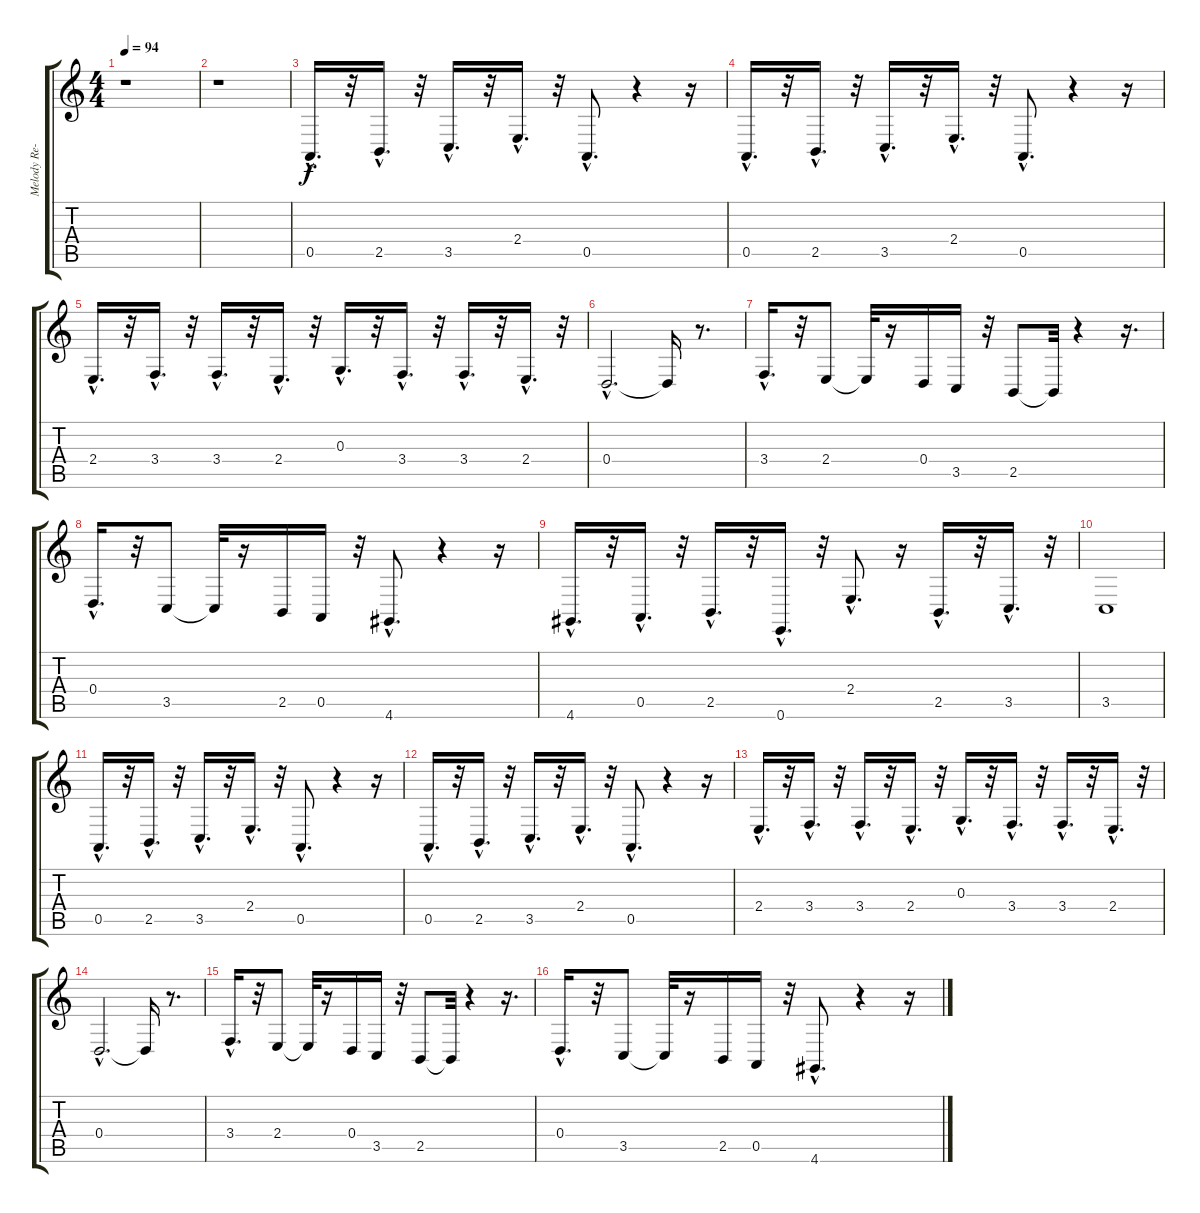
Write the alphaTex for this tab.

\track ("Melody Re-Doubled #1 " "Melody Re-") {instrument pad7halo}
\staff {score tabs}
\tuning (E4 B3 G3 D3 A2 E2) {hide}
\ts (4 4)
\tempo 94
\clef g2
\ks c
r.1{dy f instrument pad7halo} |
r.1 |
0.5{hac}.16{d} r.32 2.5{hac}.16{d} r.32 3.5{hac}.16{d} r.32 2.4{hac}.16{d} r.32 0.5{hac}.8{d} r.4 r.16 |
0.5{hac}.16{d} r.32 2.5{hac}.16{d} r.32 3.5{hac}.16{d} r.32 2.4{hac}.16{d} r.32 0.5{hac}.8{d} r.4 r.16 |
2.4{hac}.16{d} r.32 3.4{hac}.16{d} r.32 3.4{hac}.16{d} r.32 2.4{hac}.16{d} r.32 0.3{hac}.16{d} r.32 3.4{hac}.16{d} r.32 3.4{hac}.16{d} r.32 2.4{hac}.16{d} r.32 |
0.4{hac}.2{d} 0.4{t}.16 r.8{d} |
3.4{hac}.16{d} r.32 2.4.8 2.4{t}.32 r.16 0.4.16 3.5.16 r.32 2.5.8 2.5{t}.32 r.4 r.16{d} |
0.4{hac}.16{d} r.32 3.5.8 3.5{t}.32 r.16 2.5.16 0.5.16 r.32 4.6{hac}.8{d} r.4 r.16 |
4.6{hac}.16{d} r.32 0.5{hac}.16{d} r.32 2.5{hac}.16{d} r.32 0.6{hac}.16{d} r.32 2.4{hac}.8{d} r.16 2.5{hac}.16{d} r.32 3.5{hac}.16{d} r.32 |
3.5.1 |
0.5{hac}.16{d} r.32 2.5{hac}.16{d} r.32 3.5{hac}.16{d} r.32 2.4{hac}.16{d} r.32 0.5{hac}.8{d} r.4 r.16 |
0.5{hac}.16{d} r.32 2.5{hac}.16{d} r.32 3.5{hac}.16{d} r.32 2.4{hac}.16{d} r.32 0.5{hac}.8{d} r.4 r.16 |
2.4{hac}.16{d} r.32 3.4{hac}.16{d} r.32 3.4{hac}.16{d} r.32 2.4{hac}.16{d} r.32 0.3{hac}.16{d} r.32 3.4{hac}.16{d} r.32 3.4{hac}.16{d} r.32 2.4{hac}.16{d} r.32 |
0.4{hac}.2{d} 0.4{t}.16 r.8{d} |
3.4{hac}.16{d} r.32 2.4.8 2.4{t}.32 r.16 0.4.16 3.5.16 r.32 2.5.8 2.5{t}.32 r.4 r.16{d} |
0.4{hac}.16{d} r.32 3.5.8 3.5{t}.32 r.16 2.5.16 0.5.16 r.32 4.6{hac}.8{d} r.4 r.16
